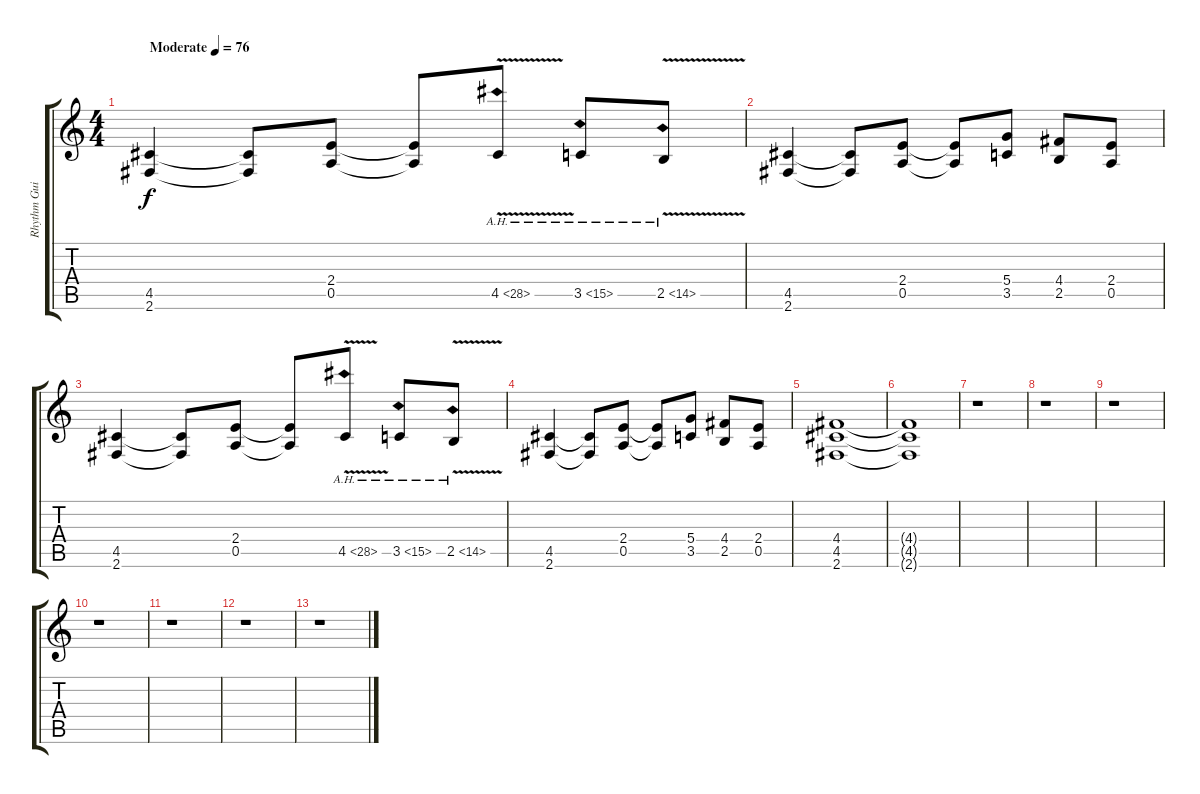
\track ("Rhythm Guitar - Right Channel" "Rhythm Gui") {instrument distortionguitar}
\staff {score tabs}
\tuning (E4 B3 G3 D3 A2 E2) {hide}
\ts (4 4)
\tempo (76 "Moderate")
\clef g2
\ks c
(4.5 2.6).4{dy f instrument distortionguitar} (4.5{t} 2.6{t}).8 (2.4 0.5).8 (2.4{t} 0.5{t}).8 4.5{ah 24 v}.8 3.5{ah 12}.8 2.5{ah 12 v}.8 |
(4.5 2.6).4 (4.5{t} 2.6{t}).8 (2.4 0.5).8 (2.4{t} 0.5{t}).8 (5.4 3.5).8 (4.4 2.5).8 (2.4 0.5).8 |
(4.5 2.6).4 (4.5{t} 2.6{t}).8 (2.4 0.5).8 (2.4{t} 0.5{t}).8 4.5{ah 24 v}.8 3.5{ah 12}.8 2.5{ah 12 v}.8 |
(4.5 2.6).4 (4.5{t} 2.6{t}).8 (2.4 0.5).8 (2.4{t} 0.5{t}).8 (5.4 3.5).8 (4.4 2.5).8 (2.4 0.5).8 |
(4.4 4.5 2.6).1 |
(4.4{t} 4.5{t} 2.6{t}).1 |
r.1 |
r.1 |
r.1 |
r.1 |
r.1 |
r.1 |
r.1
